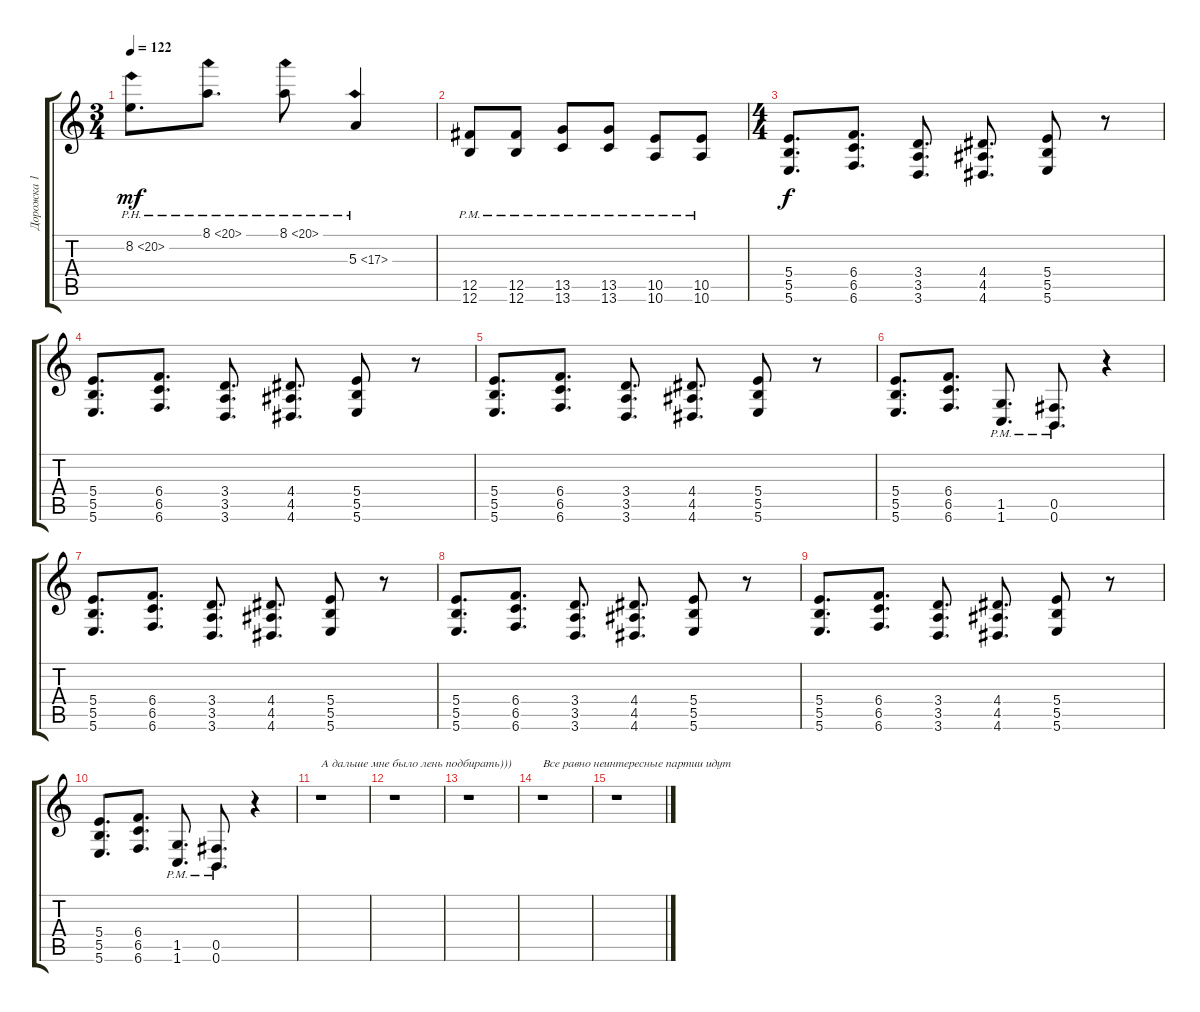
\track ("Дорожка 1" "Дорожка 1") {instrument distortionguitar}
\staff {score tabs}
\tuning (Db4 Ab3 E3 B2 Gb2 B1) {hide}
\ts (3 4)
\tempo 122
\clef g2
\ks c
8.2{ph 12}.8{d dy mf} 8.1{ph 12}.8{d} 8.1{ph 12}.8 5.3{ph 12}.4 |
(12.5{pm} 12.6{pm}).8 (12.5{pm} 12.6{pm}).8 (13.5{pm} 13.6{pm}).8 (13.5{pm} 13.6{pm}).8 (10.5{pm} 10.6{pm}).8 (10.5{pm} 10.6{pm}).8 |
\ts (4 4)
(5.4 5.5 5.6).8{d dy f} (6.4 6.5 6.6).8{d} (3.4 3.5 3.6).8{d} (4.4 4.5 4.6).8{d} (5.4 5.5 5.6).8 r.8 |
(5.4 5.5 5.6).8{d} (6.4 6.5 6.6).8{d} (3.4 3.5 3.6).8{d} (4.4 4.5 4.6).8{d} (5.4 5.5 5.6).8 r.8 |
(5.4 5.5 5.6).8{d} (6.4 6.5 6.6).8{d} (3.4 3.5 3.6).8{d} (4.4 4.5 4.6).8{d} (5.4 5.5 5.6).8 r.8 |
(5.4 5.5 5.6).8{d} (6.4 6.5 6.6).8{d} (1.5{pm} 1.6{pm}).8{d} (0.5{pm} 0.6{pm}).8{d} r.4 |
(5.4 5.5 5.6).8{d} (6.4 6.5 6.6).8{d} (3.4 3.5 3.6).8{d} (4.4 4.5 4.6).8{d} (5.4 5.5 5.6).8 r.8 |
(5.4 5.5 5.6).8{d} (6.4 6.5 6.6).8{d} (3.4 3.5 3.6).8{d} (4.4 4.5 4.6).8{d} (5.4 5.5 5.6).8 r.8 |
(5.4 5.5 5.6).8{d} (6.4 6.5 6.6).8{d} (3.4 3.5 3.6).8{d} (4.4 4.5 4.6).8{d} (5.4 5.5 5.6).8 r.8 |
(5.4 5.5 5.6).8{d} (6.4 6.5 6.6).8{d} (1.5{pm} 1.6{pm}).8{d} (0.5{pm} 0.6{pm}).8{d} r.4 |
r.1{txt "А дальше мне было лень подбирать)))"} |
r.1 |
r.1 |
r.1{txt "Все равно неинтересные партии идут"} |
r.1
